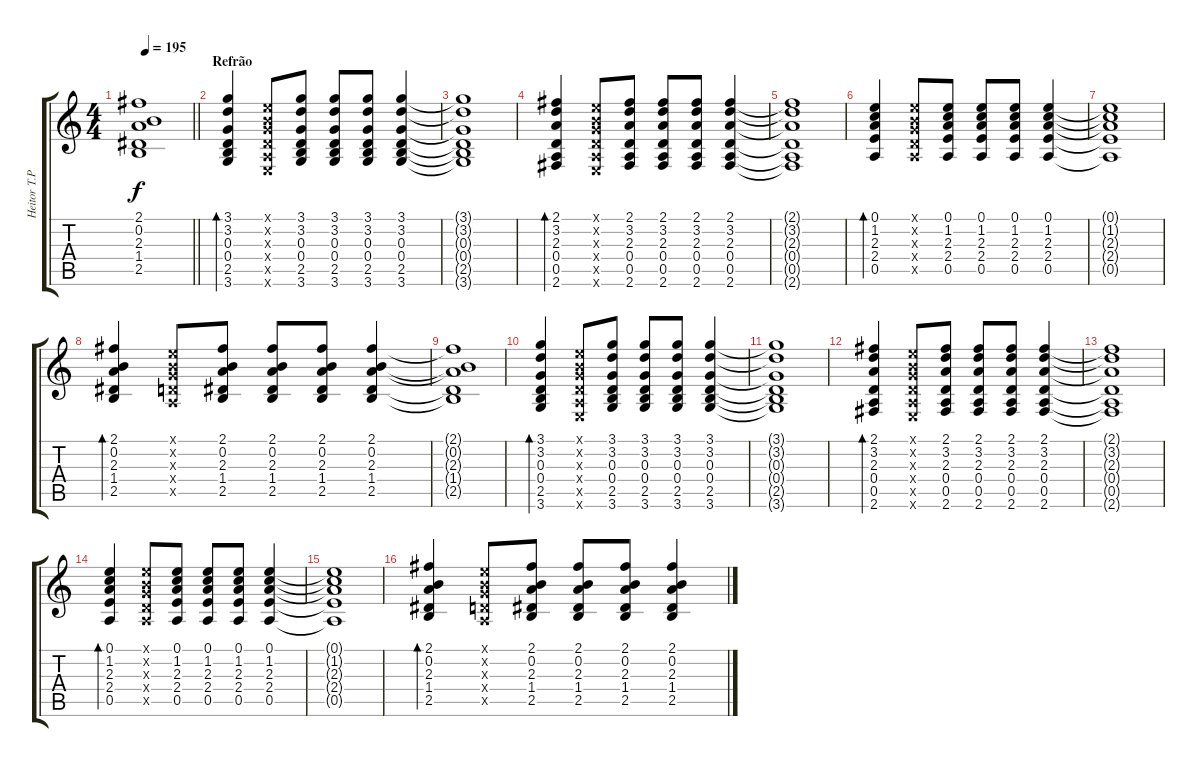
\track ("Heitor T.P.(Rythm Guitar)" "Heitor T.P") {instrument electricguitarjazz}
\staff {score tabs}
\tuning (E4 B3 G3 D3 A2 E2) {hide}
\ts (4 4)
\tempo 195
\clef g2
\barLineRight lightlight
\ks c
(2.1{t} 0.2{t} 2.3{t} 1.4{t} 2.5{t}).1{dy f} |
\section ("" "Refrão")
(3.1 3.2 0.3 0.4 2.5 3.6).4{bd 60} (0.1{x} 0.2{x} 0.3{x} 0.4{x} 0.5{x} 0.6{x}).8 (3.1 3.2 0.3 0.4 2.5 3.6).8 (3.1 3.2 0.3 0.4 2.5 3.6).8 (3.1 3.2 0.3 0.4 2.5 3.6).8 (3.1 3.2 0.3 0.4 2.5 3.6).4 |
(3.1{t} 3.2{t} 0.3{t} 0.4{t} 2.5{t} 3.6{t}).1 |
(2.1 3.2 2.3 0.4 0.5 2.6).4{bd 60} (0.1{x} 0.2{x} 0.3{x} 0.4{x} 0.5{x} 0.6{x}).8 (2.1 3.2 2.3 0.4 0.5 2.6).8 (2.1 3.2 2.3 0.4 0.5 2.6).8 (2.1 3.2 2.3 0.4 0.5 2.6).8 (2.1 3.2 2.3 0.4 0.5 2.6).4 |
(2.1{t} 3.2{t} 2.3{t} 0.4{t} 0.5{t} 2.6{t}).1 |
(0.1 1.2 2.3 2.4 0.5).4{bd 60} (0.1{x} 0.2{x} 0.3{x} 0.4{x} 0.5{x}).8 (0.1 1.2 2.3 2.4 0.5).8 (0.1 1.2 2.3 2.4 0.5).8 (0.1 1.2 2.3 2.4 0.5).8 (0.1 1.2 2.3 2.4 0.5).4 |
(0.1{t} 1.2{t} 2.3{t} 2.4{t} 0.5{t}).1 |
(2.1 0.2 2.3 1.4 2.5).4{bd 60} (0.1{x} 0.2{x} 0.3{x} 0.4{x} 0.5{x}).8 (2.1 0.2 2.3 1.4 2.5).8 (2.1 0.2 2.3 1.4 2.5).8 (2.1 0.2 2.3 1.4 2.5).8 (2.1 0.2 2.3 1.4 2.5).4 |
(2.1{t} 0.2{t} 2.3{t} 1.4{t} 2.5{t}).1 |
(3.1 3.2 0.3 0.4 2.5 3.6).4{bd 60} (0.1{x} 0.2{x} 0.3{x} 0.4{x} 0.5{x} 0.6{x}).8 (3.1 3.2 0.3 0.4 2.5 3.6).8 (3.1 3.2 0.3 0.4 2.5 3.6).8 (3.1 3.2 0.3 0.4 2.5 3.6).8 (3.1 3.2 0.3 0.4 2.5 3.6).4 |
(3.1{t} 3.2{t} 0.3{t} 0.4{t} 2.5{t} 3.6{t}).1 |
(2.1 3.2 2.3 0.4 0.5 2.6).4{bd 60} (0.1{x} 0.2{x} 0.3{x} 0.4{x} 0.5{x} 0.6{x}).8 (2.1 3.2 2.3 0.4 0.5 2.6).8 (2.1 3.2 2.3 0.4 0.5 2.6).8 (2.1 3.2 2.3 0.4 0.5 2.6).8 (2.1 3.2 2.3 0.4 0.5 2.6).4 |
(2.1{t} 3.2{t} 2.3{t} 0.4{t} 0.5{t} 2.6{t}).1 |
(0.1 1.2 2.3 2.4 0.5).4{bd 60} (0.1{x} 0.2{x} 0.3{x} 0.4{x} 0.5{x}).8 (0.1 1.2 2.3 2.4 0.5).8 (0.1 1.2 2.3 2.4 0.5).8 (0.1 1.2 2.3 2.4 0.5).8 (0.1 1.2 2.3 2.4 0.5).4 |
(0.1{t} 1.2{t} 2.3{t} 2.4{t} 0.5{t}).1 |
(2.1 0.2 2.3 1.4 2.5).4{bd 60} (0.1{x} 0.2{x} 0.3{x} 0.4{x} 0.5{x}).8 (2.1 0.2 2.3 1.4 2.5).8 (2.1 0.2 2.3 1.4 2.5).8 (2.1 0.2 2.3 1.4 2.5).8 (2.1 0.2 2.3 1.4 2.5).4
